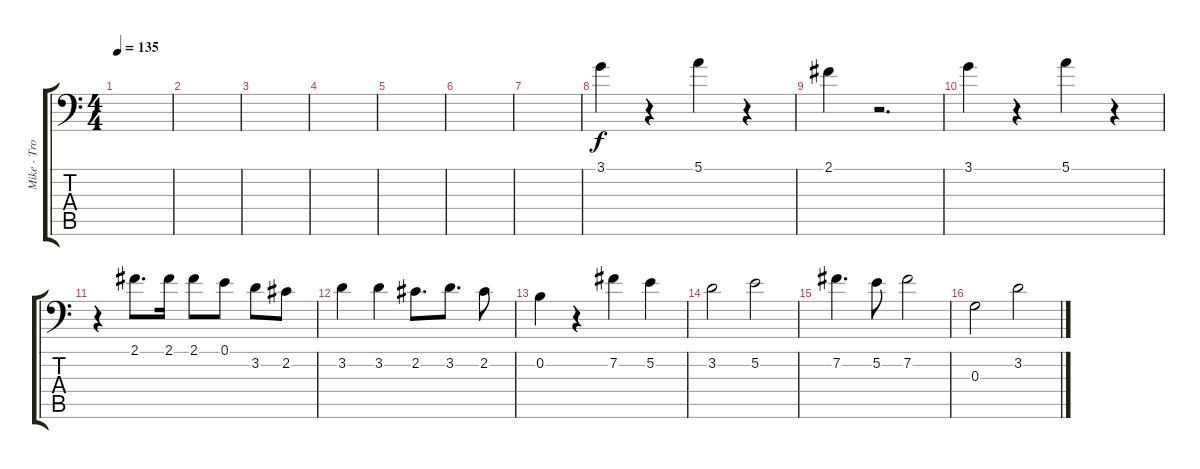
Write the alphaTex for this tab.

\track ("Mike - Trombone" "Mike - Tro") {instrument trombone}
\staff {score tabs}
\tuning (E4 B3 G3 D3 A2 A1) {hide}
\ts (4 4)
\tempo 135
\clef f4
\ks c
|
|
|
|
|
|
|
3.1.4{dy f} r.4 5.1.4 r.4 |
2.1.4 r.2{d} |
3.1.4 r.4 5.1.4 r.4 |
r.4 2.1.8{d} 2.1.16 2.1.8 0.1.8 3.2.8 2.2.8 |
3.2.4 3.2.4 2.2.8{d} 3.2.8{d} 2.2.8 |
0.2.4 r.4 7.2.4 5.2.4 |
3.2.2 5.2.2 |
7.2.4{d} 5.2.8 7.2.2 |
0.3.2 3.2.2
